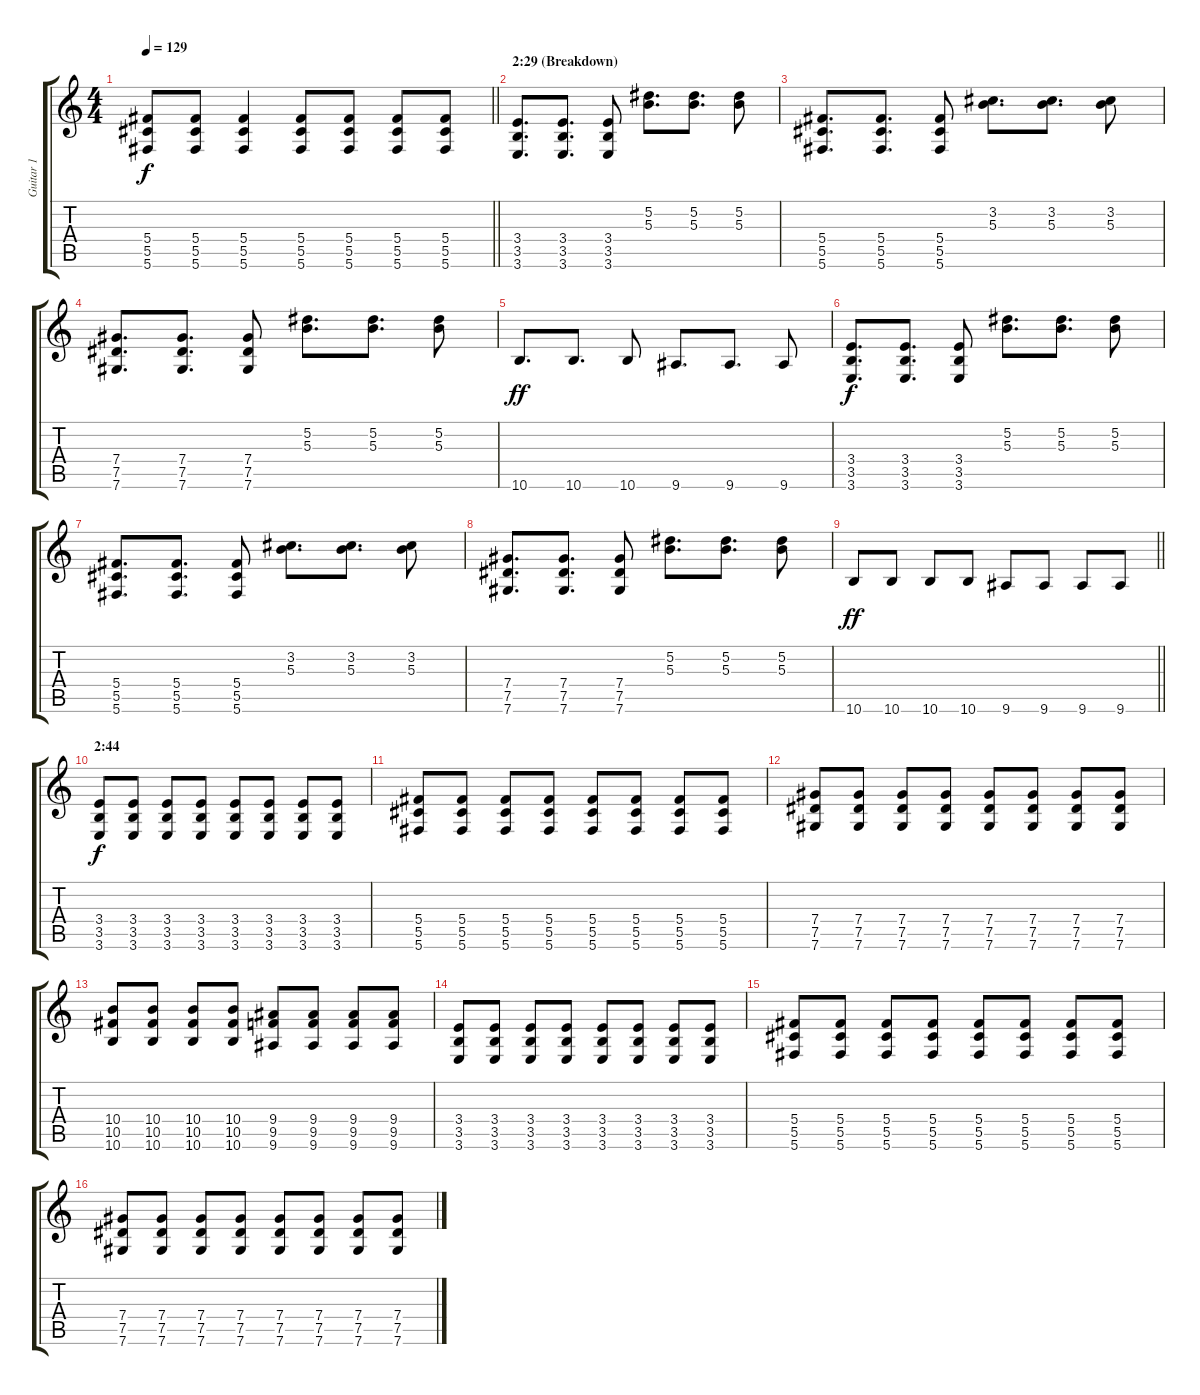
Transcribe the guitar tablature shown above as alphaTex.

\track ("Guitar 1" "Guitar 1") {instrument distortionguitar}
\staff {score tabs}
\tuning (Eb4 Bb3 Gb3 Db3 Ab2 Db2) {hide}
\ts (4 4)
\tempo 129
\clef g2
\barLineRight lightlight
\ks c
(5.4{t} 5.5{t} 5.6{t}).8{dy f} (5.4 5.5 5.6).8 (5.4 5.5 5.6).4 (5.4 5.5 5.6).8 (5.4 5.5 5.6).8 (5.4 5.5 5.6).8 (5.4 5.5 5.6).8 |
\section ("" "2:29 (Breakdown)")
(3.4 3.5 3.6).8{d} (3.4 3.5 3.6).8{d} (3.4 3.5 3.6).8 (5.2 5.3).8{d} (5.2 5.3).8{d} (5.2 5.3).8 |
(5.4 5.5 5.6).8{d} (5.4 5.5 5.6).8{d} (5.4 5.5 5.6).8 (3.2 5.3).8{d} (3.2 5.3).8{d} (3.2 5.3).8 |
(7.4 7.5 7.6).8{d} (7.4 7.5 7.6).8{d} (7.4 7.5 7.6).8 (5.2 5.3).8{d} (5.2 5.3).8{d} (5.2 5.3).8 |
10.6.8{d dy ff} 10.6.8{d} 10.6.8 9.6.8{d} 9.6.8{d} 9.6.8 |
(3.4 3.5 3.6).8{d dy f} (3.4 3.5 3.6).8{d} (3.4 3.5 3.6).8 (5.2 5.3).8{d} (5.2 5.3).8{d} (5.2 5.3).8 |
(5.4 5.5 5.6).8{d} (5.4 5.5 5.6).8{d} (5.4 5.5 5.6).8 (3.2 5.3).8{d} (3.2 5.3).8{d} (3.2 5.3).8 |
(7.4 7.5 7.6).8{d} (7.4 7.5 7.6).8{d} (7.4 7.5 7.6).8 (5.2 5.3).8{d} (5.2 5.3).8{d} (5.2 5.3).8 |
\barLineRight lightlight
10.6.8{dy ff} 10.6.8 10.6.8 10.6.8 9.6.8 9.6.8 9.6.8 9.6.8 |
\section ("" "2:44")
(3.4 3.5 3.6).8{dy f} (3.4 3.5 3.6).8 (3.4 3.5 3.6).8 (3.4 3.5 3.6).8 (3.4 3.5 3.6).8 (3.4 3.5 3.6).8 (3.4 3.5 3.6).8 (3.4 3.5 3.6).8 |
(5.4 5.5 5.6).8 (5.4 5.5 5.6).8 (5.4 5.5 5.6).8 (5.4 5.5 5.6).8 (5.4 5.5 5.6).8 (5.4 5.5 5.6).8 (5.4 5.5 5.6).8 (5.4 5.5 5.6).8 |
(7.4 7.5 7.6).8 (7.4 7.5 7.6).8 (7.4 7.5 7.6).8 (7.4 7.5 7.6).8 (7.4 7.5 7.6).8 (7.4 7.5 7.6).8 (7.4 7.5 7.6).8 (7.4 7.5 7.6).8 |
(10.4 10.5 10.6).8 (10.4 10.5 10.6).8 (10.4 10.5 10.6).8 (10.4 10.5 10.6).8 (9.4 9.5 9.6).8 (9.4 9.5 9.6).8 (9.4 9.5 9.6).8 (9.4 9.5 9.6).8 |
(3.4 3.5 3.6).8 (3.4 3.5 3.6).8 (3.4 3.5 3.6).8 (3.4 3.5 3.6).8 (3.4 3.5 3.6).8 (3.4 3.5 3.6).8 (3.4 3.5 3.6).8 (3.4 3.5 3.6).8 |
(5.4 5.5 5.6).8 (5.4 5.5 5.6).8 (5.4 5.5 5.6).8 (5.4 5.5 5.6).8 (5.4 5.5 5.6).8 (5.4 5.5 5.6).8 (5.4 5.5 5.6).8 (5.4 5.5 5.6).8 |
(7.4 7.5 7.6).8 (7.4 7.5 7.6).8 (7.4 7.5 7.6).8 (7.4 7.5 7.6).8 (7.4 7.5 7.6).8 (7.4 7.5 7.6).8 (7.4 7.5 7.6).8 (7.4 7.5 7.6).8
